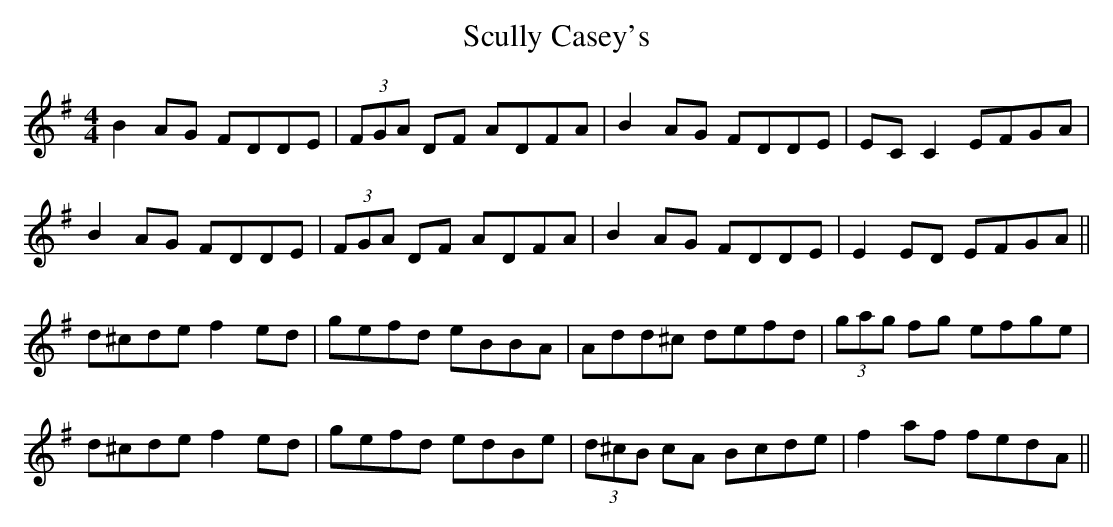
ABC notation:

X:1
T: Scully Casey's
M: 4/4
L: 1/8
K: Dmix
B2 AG FDDE | (3FGA DF ADFA | B2 AG FDDE | EC C2 EFGA |
B2 AG FDDE | (3FGA DF ADFA | B2 AG FDDE | E2 ED EFGA ||
d^cde f2 ed | gefd eBBA | Add^c defd | (3gag fg efge |
d^cde f2 ed | gefd edBe | (3d^cB cA Bcde | f2 af fedA ||
